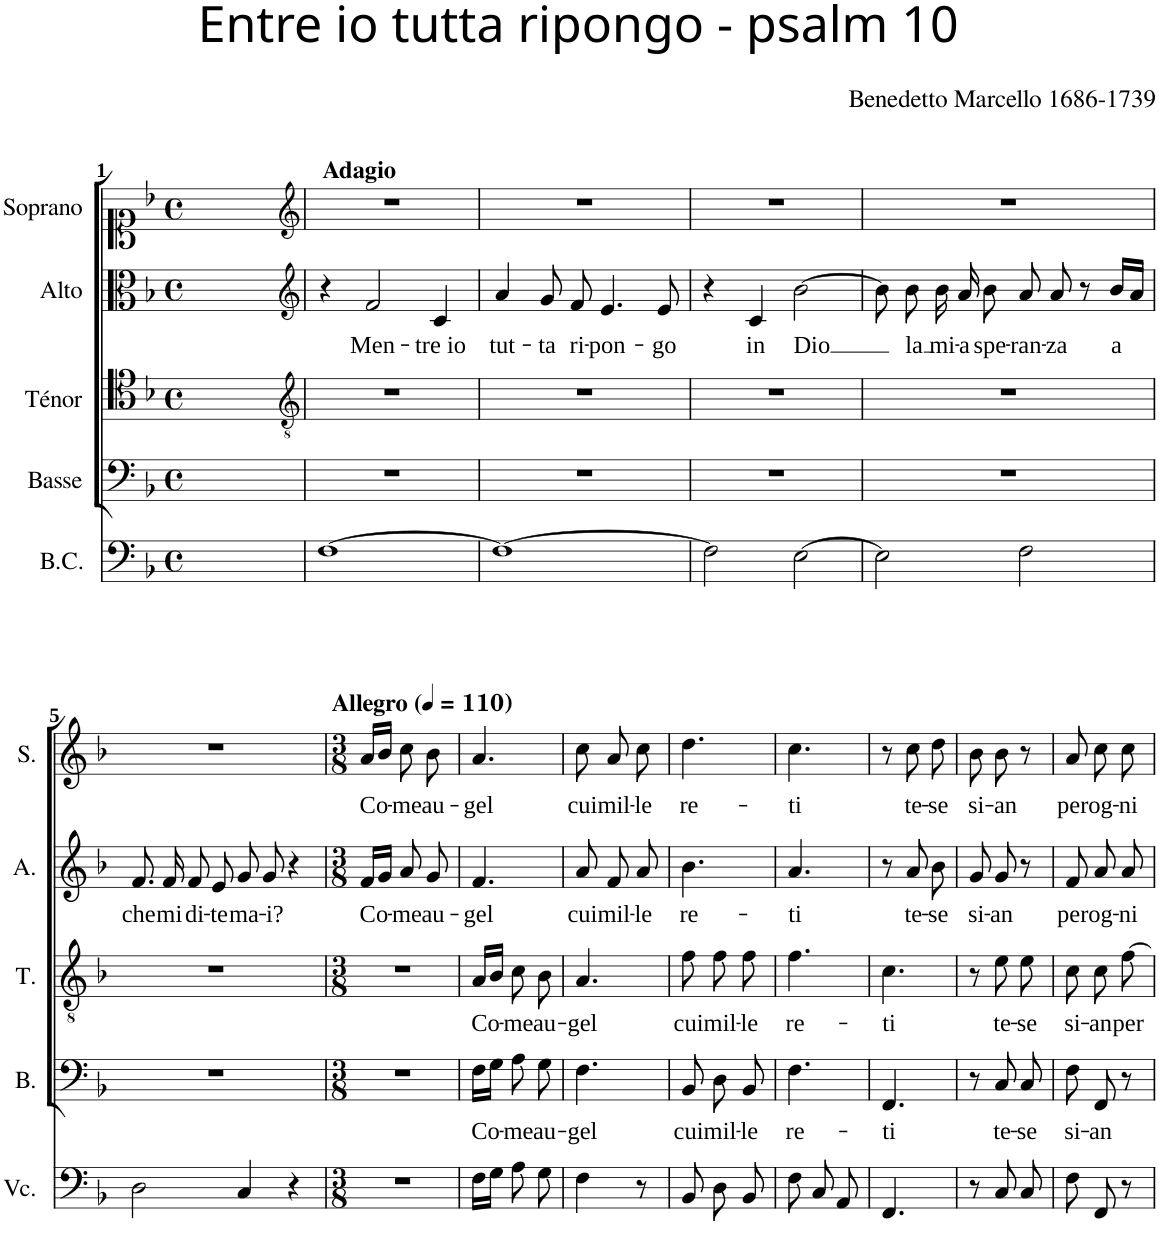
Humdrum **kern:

**kern	**kern	**text	**kern	**text	**kern	**text	**kern	**text
*part5	*part4	*part4	*part3	*part3	*part2	*part2	*part1	*part1
*staff5	*staff4	*staff4	*staff3	*staff3	*staff2	*staff2	*staff1	*staff1
*I"B.C.	*I"Basse	*	*I"Ténor	*	*I"Alto	*	*I"Soprano	*
*	*I'B.	*	*I'T.	*	*I'A.	*	*I'S.	*
*clefF4	*clefF4	*	*clefC4	*	*clefC3	*	*clefC1	*
*k[b-]	*k[b-]	*	*k[b-]	*	*k[b-]	*	*k[b-]	*
*F:	*F:	*	*F:	*	*F:	*	*F:	*
*M4/4	*M4/4	*	*M4/4	*	*M4/4	*	*M4/4	*
*met(c)	*met(c)	*	*met(c)	*	*met(c)	*	*met(c)	*
=1	=1	=1	=1	=1	=1	=1	=1	=1
1ryy	1ryy	.	1ryy	.	1ryy	.	1ryy	.
=1X1	=1X1	=1X1	=1X1	=1X1	=1X1	=1X1	=1X1	=1X1
*	*	*	*clefGv2	*	*clefG2	*	*clefG2	*
*	*	*	*	*	*	*	*^	*
[1F	1r	.	1r	.	4r	.	1r	4ryy	.
!	!	!	!	!	!	!	!	!LO:TX:a:B:t=Adagio	!
!	!	!	!	!	!	!LO:LY:b	!	!	!
.	.	.	.	.	2f/	Men-	.	2.ryy	.
!	!	!	!	!	!	!LO:LY:b	!	!	!
.	.	.	.	.	4c/	tre io	.	.	.
=2	=2	=2	=2	=2	=2	=2	=2	=2	=2
!	!	!	!	!	!	!LO:LY:b	!	!	!
*	*	*	*	*	*	*	*v	*v	*
1F_	1r	.	1r	.	4a/	tut-	1r	.
!	!	!	!	!	!	!LO:LY:b	!	!
.	.	.	.	.	8g/	-ta	.	.
!	!	!	!	!	!	!LO:LY:b	!	!
.	.	.	.	.	8f/	ri-	.	.
!	!	!	!	!	!	!LO:LY:b	!	!
.	.	.	.	.	4.e/	-pon-	.	.
!	!	!	!	!	!	!LO:LY:b	!	!
.	.	.	.	.	8e/	-go	.	.
=3	=3	=3	=3	=3	=3	=3	=3	=3
2F\]	1r	.	1r	.	4r	.	1r	.
!	!	!	!	!	!	!LO:LY:b	!	!
.	.	.	.	.	4c/	in	.	.
!	!	!	!	!	!	!LO:LY:b	!	!
[2E\	.	.	.	.	[2b-\	Dio	.	.
=4	=4	=4	=4	=4	=4	=4	=4	=4
2E\]	1r	.	1r	.	8b-\]	.	1r	.
!	!	!	!	!	!	!LO:LY:b	!	!
.	.	.	.	.	8b-\	la	.	.
!	!	!	!	!	!	!LO:LY:b	!	!
.	.	.	.	.	16b-\	mi-	.	.
!	!	!	!	!	!	!LO:LY:b	!	!
.	.	.	.	.	16a/	-a	.	.
!	!	!	!	!	!	!LO:LY:b	!	!
.	.	.	.	.	8b-\	spe-	.	.
!	!	!	!	!	!	!LO:LY:b	!	!
2F\	.	.	.	.	8a/	-ran-	.	.
!	!	!	!	!	!	!LO:LY:b	!	!
.	.	.	.	.	8a/	-za	.	.
.	.	.	.	.	8r	.	.	.
!	!	!	!	!	!	!LO:LY:b	!	!
.	.	.	.	.	16b-/LL	a	.	.
.	.	.	.	.	16a/JJ	.	.	.
!!LO:LB:g=z
=5	=5	=5	=5	=5	=5	=5	=5	=5
!	!	!	!	!	!	!LO:LY:b	!	!
2D\	1r	.	1r	.	8.f/	che	1r	.
!	!	!	!	!	!	!LO:LY:b	!	!
.	.	.	.	.	16f/	mi	.	.
!	!	!	!	!	!	!LO:LY:b	!	!
.	.	.	.	.	8f/	di-	.	.
!	!	!	!	!	!	!LO:LY:b	!	!
.	.	.	.	.	8e/	-te	.	.
!	!	!	!	!	!	!LO:LY:b	!	!
4C/	.	.	.	.	8g/	ma-	.	.
!	!	!	!	!	!	!LO:LY:b	!	!
.	.	.	.	.	8g/	-i?	.	.
4r	.	.	.	.	4r	.	.	.
=6	=6	=6	=6	=6	=6	=6	=6	=6
*M3/8	*M3/8	*	*M3/8	*	*M3/8	*	*M3/8	*
*	*	*	*	*	*	*	*MM110	*
!	!	!	!	!	!	!	!LO:TX:a:B:t=Allegro	!
!	!	!	!	!	!	!LO:LY:b	!	!LO:LY:b
4.r	4.r	.	4.r	.	16f/LL	Co-	16a/LL	Co-
.	.	.	.	.	16g/JJ	.	16b-/JJ	.
!	!	!	!	!	!	!LO:LY:b	!	!LO:LY:b
.	.	.	.	.	8a/	-me	8cc\	-me
!	!	!	!	!	!	!LO:LY:b	!	!LO:LY:b
.	.	.	.	.	8g/	au-	8b-\	au-
=7	=7	=7	=7	=7	=7	=7	=7	=7
!	!	!LO:LY:b	!	!LO:LY:b	!	!LO:LY:b	!	!LO:LY:b
16F\LL	16F\LL	Co-	16A/LL	Co-	4.f/	-gel	4.a/	-gel
16G\JJ	16G\JJ	.	16B-/JJ	.	.	.	.	.
!	!	!LO:LY:b	!	!LO:LY:b	!	!	!	!
8A\	8A\	-me	8c\	-me	.	.	.	.
!	!	!LO:LY:b	!	!LO:LY:b	!	!	!	!
8G\	8G\	au-	8B-\	au-	.	.	.	.
=8	=8	=8	=8	=8	=8	=8	=8	=8
!	!	!LO:LY:b	!	!LO:LY:b	!	!LO:LY:b	!	!LO:LY:b
4F\	4.F\	-gel	4.A/	-gel	8a/	cui	8cc\	cui
!	!	!	!	!	!	!LO:LY:b	!	!LO:LY:b
.	.	.	.	.	8f/	mil-	8a/	mil-
!	!	!	!	!	!	!LO:LY:b	!	!LO:LY:b
8r	.	.	.	.	8a/	-le	8cc\	-le
=9	=9	=9	=9	=9	=9	=9	=9	=9
!	!	!LO:LY:b	!	!LO:LY:b	!	!LO:LY:b	!	!LO:LY:b
8BB-/	8BB-/	cui	8f\	cui	4.b-\	re-	4.dd\	re-
!	!	!LO:LY:b	!	!LO:LY:b	!	!	!	!
8D\	8D\	mil-	8f\	mil-	.	.	.	.
!	!	!LO:LY:b	!	!LO:LY:b	!	!	!	!
8BB-/	8BB-/	-le	8f\	-le	.	.	.	.
=10	=10	=10	=10	=10	=10	=10	=10	=10
!	!	!LO:LY:b	!	!LO:LY:b	!	!LO:LY:b	!	!LO:LY:b
8F\	4.F\	re-	4.f\	re-	4.a/	-ti	4.cc\	-ti
8C/	.	.	.	.	.	.	.	.
8AA/	.	.	.	.	.	.	.	.
=11	=11	=11	=11	=11	=11	=11	=11	=11
!	!	!LO:LY:b	!	!LO:LY:b	!	!	!	!
4.FF/	4.FF/	-ti	4.c\	-ti	8r	.	8r	.
!	!	!	!	!	!	!LO:LY:b	!	!LO:LY:b
.	.	.	.	.	8a/	te-	8cc\	te-
!	!	!	!	!	!	!LO:LY:b	!	!LO:LY:b
.	.	.	.	.	8b-\	-se	8dd\	-se
=12	=12	=12	=12	=12	=12	=12	=12	=12
!	!	!	!	!	!	!LO:LY:b	!	!LO:LY:b
8r	8r	.	8r	.	8g/	si-	8b-\	si-
!	!	!LO:LY:b	!	!LO:LY:b	!	!LO:LY:b	!	!LO:LY:b
8C/	8C/	te-	8e\	te-	8g/	-an	8b-\	-an
!	!	!LO:LY:b	!	!LO:LY:b	!	!	!	!
8C/	8C/	-se	8e\	-se	8r	.	8r	.
=13	=13	=13	=13	=13	=13	=13	=13	=13
!	!	!LO:LY:b	!	!LO:LY:b	!	!LO:LY:b	!	!LO:LY:b
8F\	8F\	si-	8c\	si-	8f/	per	8a/	per
!	!	!LO:LY:b	!	!LO:LY:b	!	!LO:LY:b	!	!LO:LY:b
8FF/	8FF/	-an	8c\	-an	8a/	og-	8cc\	og-
!	!	!	!	!LO:LY:b	!	!LO:LY:b	!	!LO:LY:b
8r	8r	.	[8f\	per	8a/	-ni	8cc\	-ni
=	=	=	=	=	=	=	=	=
*-	*-	*-	*-	*-	*-	*-	*-	*-
